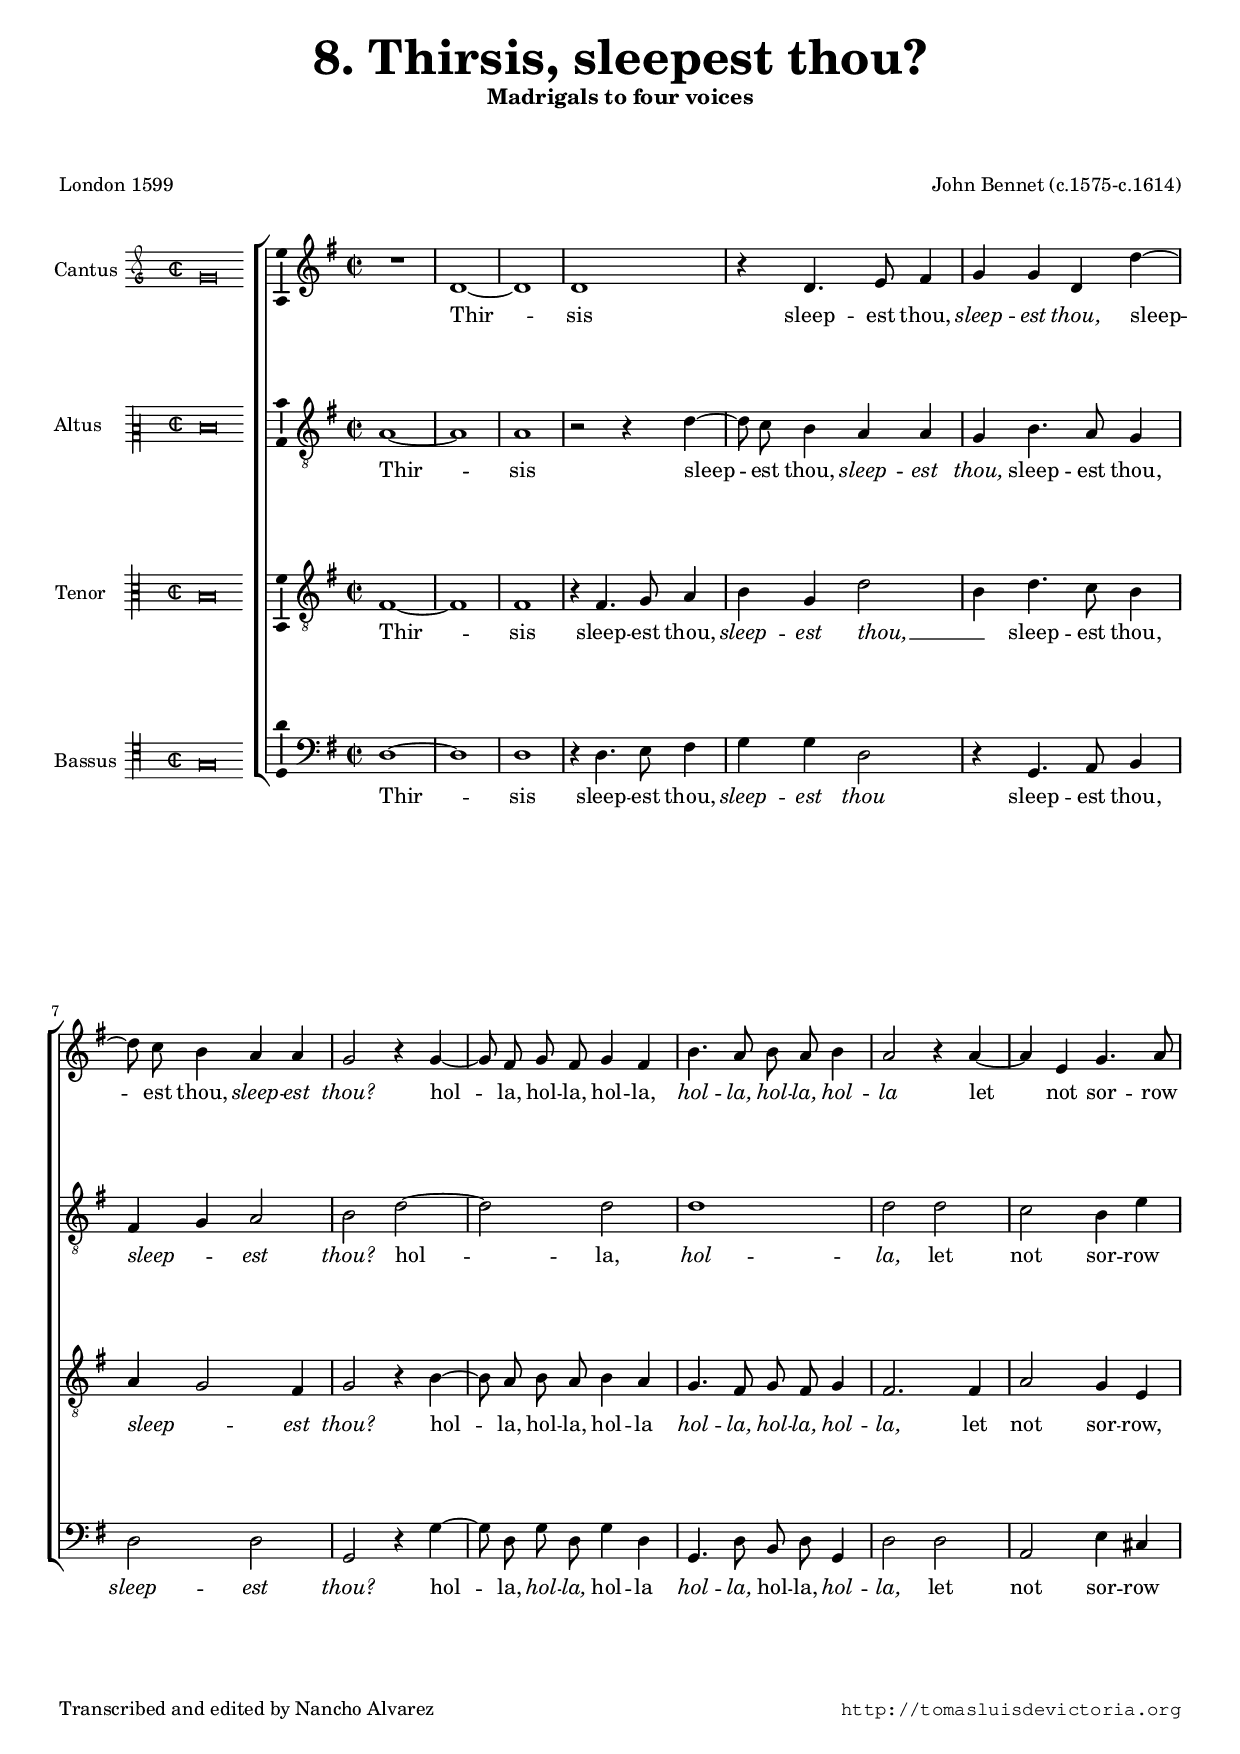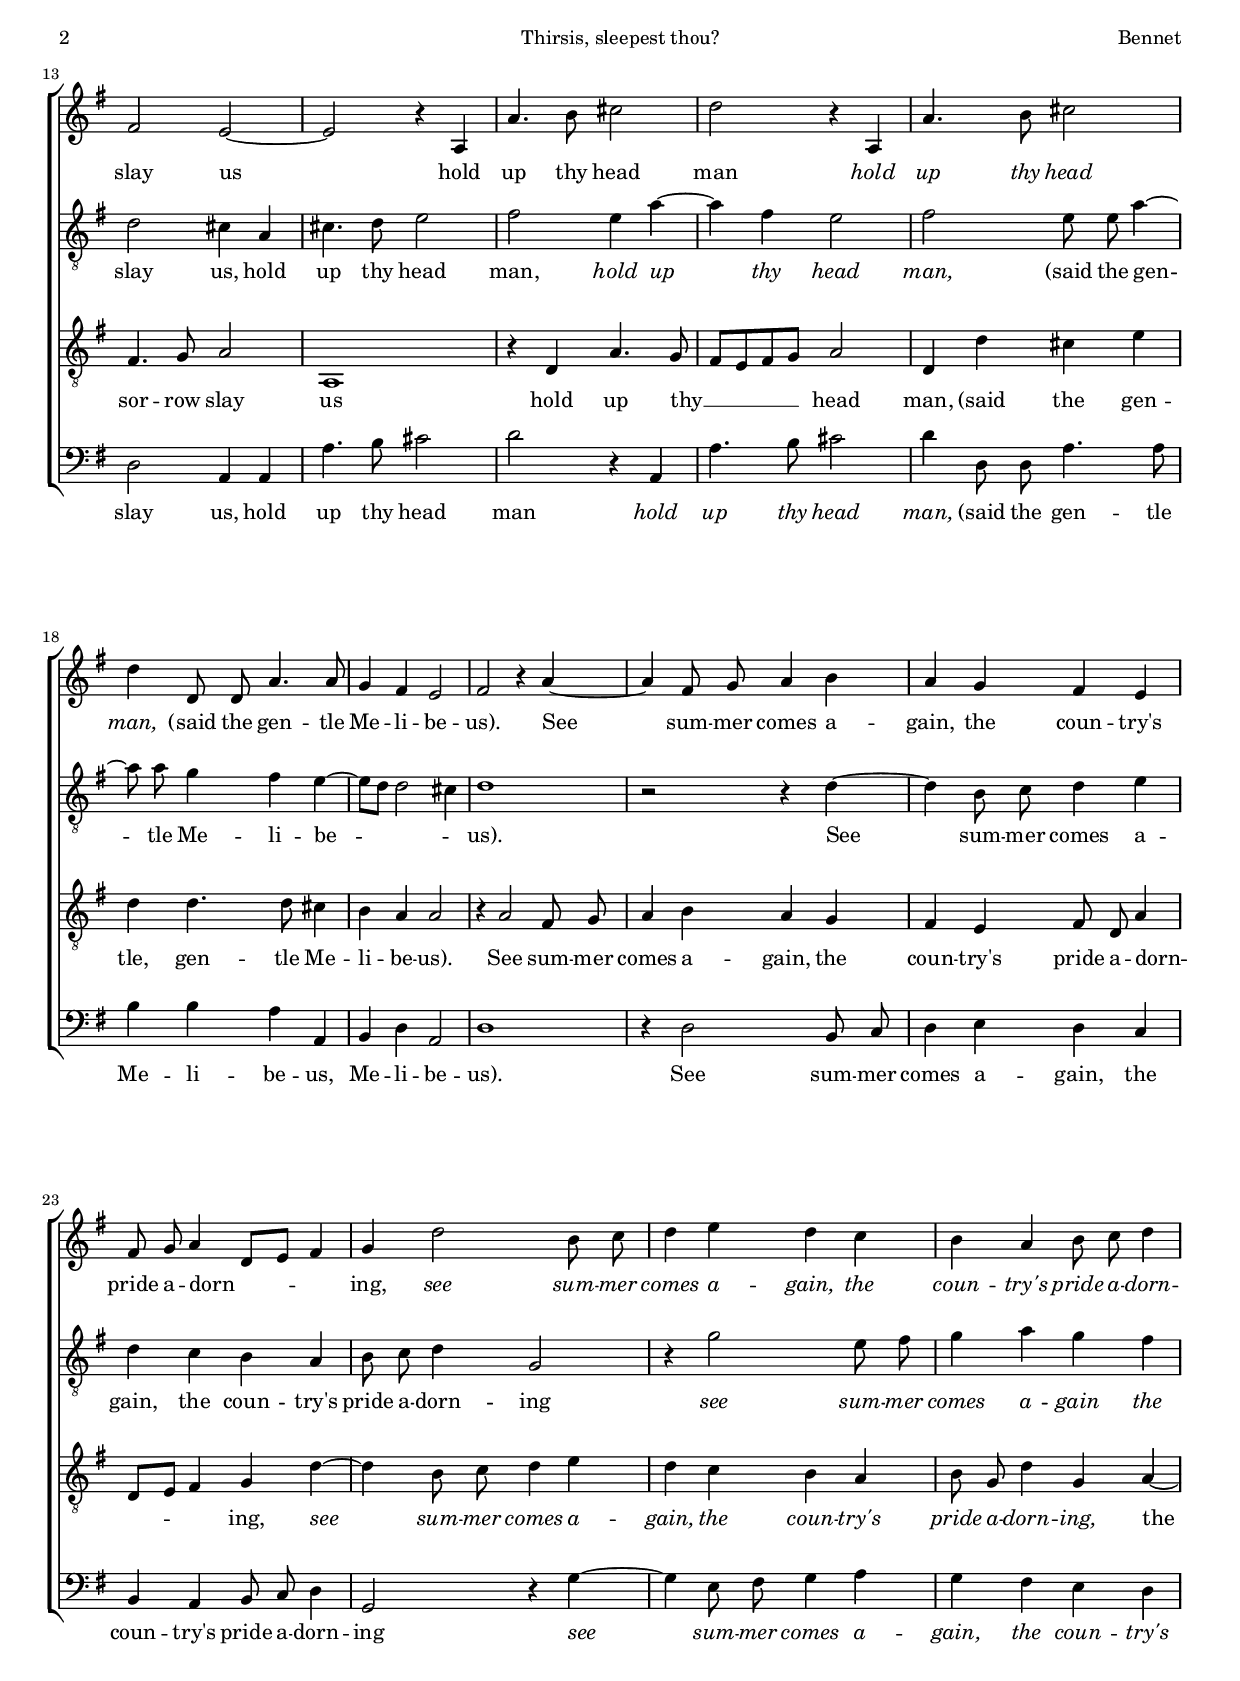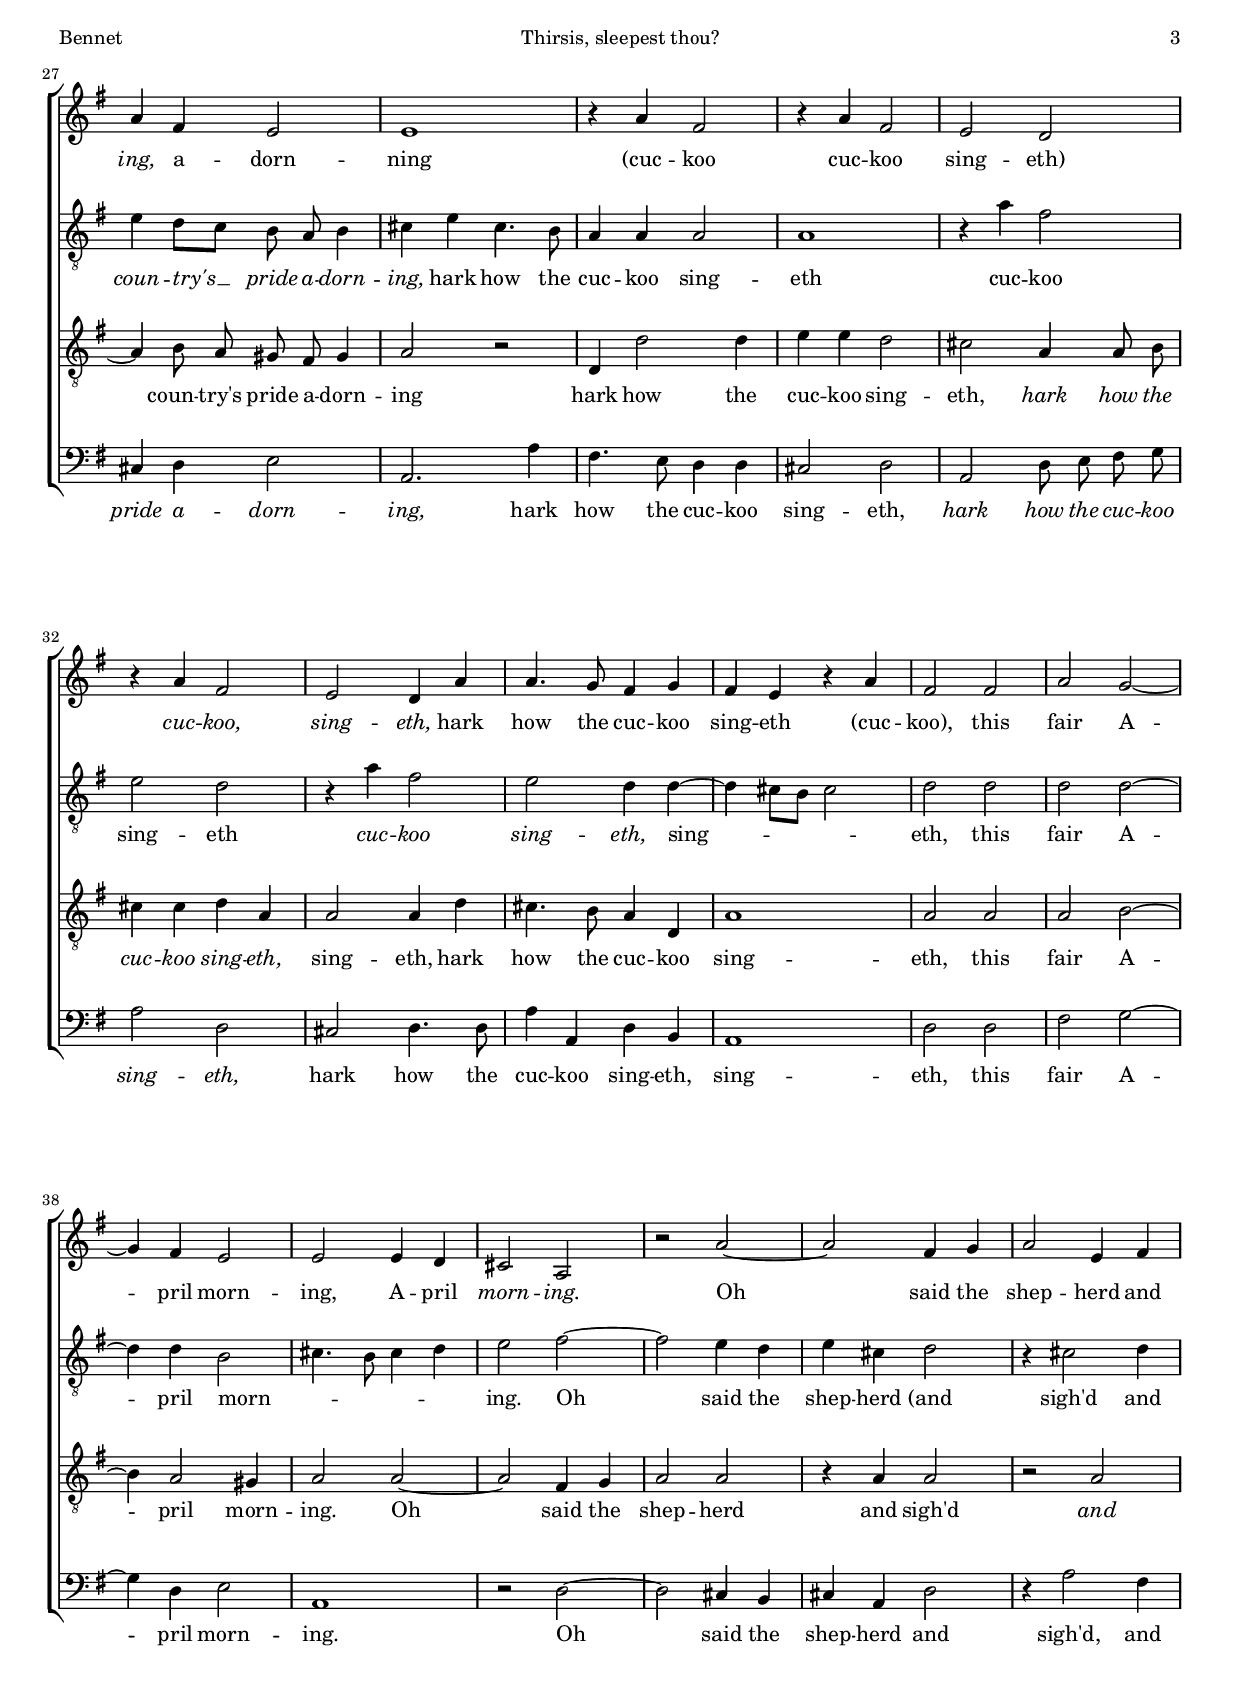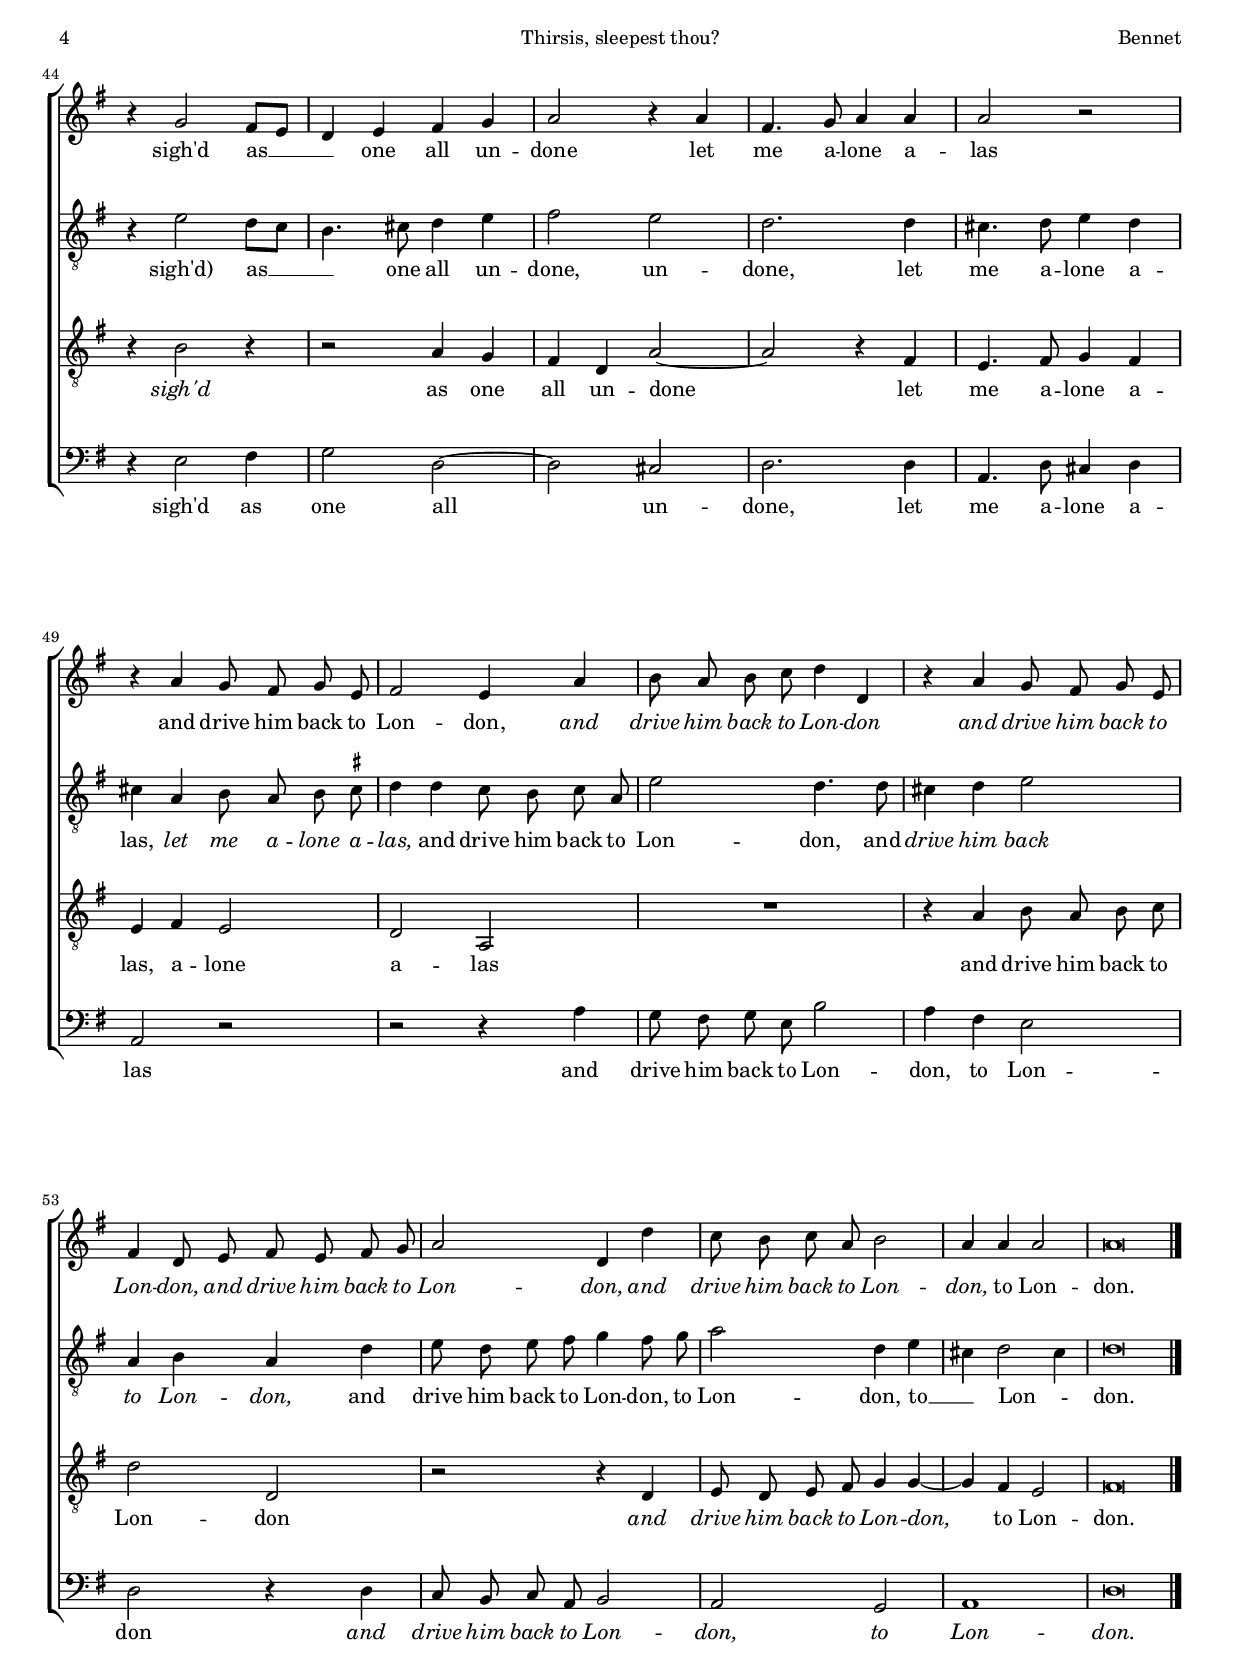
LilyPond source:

\version "2.18.0"

#(set-default-paper-size "a4")
#(set-global-staff-size 16.7)
#(ly:set-option 'point-and-click #f)
%mobile -s15.5 -i3.2

italicas=\override LyricText.font-shape = #'italic
rectas=\override LyricText.font-shape = #'upright
ss=\once \set suggestAccidentals = ##t
mtempo={\tempo 4 = 100}
mtempob={\tempo 4 = 50}
incipitwidth = 20
mt=#(define-music-function (parser location offset) (number?) ; move lyric text
      #{ \once \override LyricText.X-offset = -$offset #})


htitle="Thirsis, sleepest thou?"
hcomposer="Bennet"

\header {
	title=\markup{\fontsize #4 "8. Thirsis, sleepest thou?"}
	subtitle="Madrigals to four voices"
	subsubtitle=\markup{\null \vspace #2 }
	composer="John Bennet (c.1575-c.1614)"
        pdfauthor=\composer
	%opus="(-)"
	poet=\markup{"London 1599"} % Madrigalls to foure voyces newly published by Iohn Bennet his first works (1599)
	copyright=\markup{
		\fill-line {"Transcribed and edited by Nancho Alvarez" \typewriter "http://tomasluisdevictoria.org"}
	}
%	tagline=""
}

global={\key a \major \time 2/2
        \skip 1*57 \bar "|."
}


cantus=\relative c'{
	R1
	e1 ~
	e
	e
	r4 e4. fis8 gis4
	a4 a e e' ~
	e8 d cis4 b b
	a2 r4 a ~
	a8 gis a gis a4 gis
	cis4. b8 cis8 b cis4
	b2 r4 b ~
	b fis a4. b8
	gis2 fis ~
	fis r4 b,
	b'4. cis8 dis2
	e2 r4 b,
	b'4. cis8 dis2
	e4 e,8 e b'4. b8
	a4 gis fis2
	gis2 r4 b ~ % no esta claro
	b gis8 a b4 cis
	b a gis fis
	gis8 a b4 e,8[ fis] gis4
	a4 e'2 cis8 d
	e4 fis e d
	cis b cis8 d e4
	b4 gis fis2
	fis1
	r4 b4 gis2
	r4 b gis2
	fis e
	r4 b' gis2
	fis2 e4 b'
	b4. a8 gis4 a
	gis fis r4 b
	gis2 gis
	b a ~
	a4 gis fis2
	fis fis4 e
	dis2 b
	r2 b' ~
	b gis4 a
	b2 fis4 gis
	r4 a2 gis8[ fis]
	e4 fis gis a
	b2 r4 b
	gis4. a8 b4 b
	b2 r
	r4 b a8 gis a fis
	gis2 fis4 b
	cis8 b cis d e4 e,
	r4 b' a8 gis a fis
	gis4 e8 fis gis fis gis a
	b2 e,4 e'
	d8 cis d b cis2
	b4 b b2
	b\breve*1/2
}

altus=\relative c'{
	b1 ~
	b
	b
	r2 r4 e ~
	e8 d cis4 b b
	a4 cis4. b8 a4
	gis4 a b2
	cis2 e ~
	e e
	e1
	e2 e
	d2 cis4 fis
	e2 dis4 b
	dis4. e8 fis2
	gis2 fis4 b ~
	b gis fis2
	gis2 fis8 fis b4 ~
	b8 b a4 gis fis ~
	fis8[ e] e2 dis4
	e1
	r2 r4 e ~
	e cis8 d e4 fis
	e d cis b
	cis8 d e4 a,2
	r4 a'2 fis8 gis
	a4 b a gis
	fis e8[ d] cis b cis4
	dis4 fis dis4. cis8
	b4 b b2
	b1
	r4 b' gis2
	fis2 e
	r4 b' gis2
	fis2 e4 e ~
	e dis8[ cis] dis2
	e2 e
	e e ~
	e4 e cis2
	dis4. cis8 dis4 e
	fis2 gis ~
	gis fis4 e
	fis dis e2
	r4 dis2 e4
	r4 fis2 e8[ d]
	cis4. dis8 e4 fis
	gis2 fis
	e2. e4
	dis4. e8 fis4 e
	dis b cis8 b cis \ss dis!
	e4 e4 d8 cis d b
	fis'2 e4. e8
	dis4 e fis2
	b,4 cis b e
	fis8 e fis gis a4 gis8 a
	b2 e,4 fis
	dis e2 dis4
	e\breve*1/2
}

tenor=\relative c'{
	gis1 ~
	gis
	gis
	r4 gis4. a8 b4
	cis4 a e'2
	cis4 e4. d8 cis4
	b4 a2 gis4
	a2 r4 cis4 ~
	cis8 b cis b cis4 b
	a4. gis8 a gis a4
	gis2. gis4
	b2 a4 fis
	gis4. a8 b2
	b,1
	r4 e b'4. a8
	gis[ fis gis a] b2
	e,4 e' dis fis
	e4 e4. e8 dis4
	cis b b2
	r4 b2 gis8 a
	b4 cis b a
	gis fis gis8 e b'4
	e,8[ fis] gis4 a e' ~
	e cis8 d e4 fis
	e d cis b
	cis8 a e'4 a, b ~
	b cis8 b ais gis ais4
	b2 r
	e,4 e'2 e4
	fis fis e2
	dis2 b4 b8 cis
	dis4 dis e b
	b2 b4 e
	dis4. cis8 b4 e,
	b'1
	b2 b
	b cis ~
	cis4 b2 ais4
	b2 b ~
	b gis4 a
	b2 b
	r4 b b2
	r2 b
	r4 cis2 r4
	r2 b4 a
	gis e b'2 ~
	b r4 gis
	fis4. gis8 a4 gis
	fis gis fis2
	e2 b
	R1
	r4 b'4 cis8 b cis d
	e2 e,
	r2 r4 e
	fis8 e fis gis a4 a ~
	a gis fis2
	gis\breve*1/2
}

bassus=\relative c{
	e1 ~
	e
	e
	r4 e4. fis8 gis4
	a a e2
	r4 a,4. b8 cis4
	e2 e
	a,2 r4 a' ~
	a8 e a e a4 e
	a,4. e'8 cis e a,4
	e'2 e
	b2 fis'4 dis
	e2 b4 b
	b'4. cis8 dis2
	e2 r4 b,
	b'4. cis8 dis2
	e4 e,8 e b'4. b8
	cis4 cis b b,
	cis4 e b2
	e1
	r4 e2 cis8 d
	e4 fis e d
	cis b cis8 d e4
	a,2 r4 a' ~
	a4 fis8 gis a4 b
	a gis fis e
	dis e fis2
	b,2. b'4
	gis4. fis8 e4 e
	dis2 e
	b2 e8 fis gis a
	b2 e,
	dis e4. e8
	b'4 b, e cis
	b1
	e2 e
	gis a ~
	a4 e fis2
	b,1
	r2 e ~
	e dis4 cis 
	dis b e2
	r4 b'2 gis4
	r4 fis2 gis4
	a2 e ~
	e dis
	e2. e4
	b4. e8 dis4 e
	b2 r
	r2 r4 b'
	a8 gis a fis cis'2
	b4 gis fis2
	e r4 e
	d8 cis d b cis2
	b2 a
	b1
	e\breve*1/2
}

textocantus=\lyricmode{
Thir -- sis sleep -- est thou,
\italicas sleep -- est thou, \rectas
sleep -- est thou,
\italicas sleep -- est thou? \rectas
hol -- la, hol -- la, hol -- la, % H: Hollo
\italicas hol -- la, hol -- la, hol -- la \rectas
let not sor -- row slay us
hold up thy head man
\italicas hold up thy head man, \rectas
(said the gen -- tle Me -- li -- be -- us).
See sum -- mer comes a -- gain, % sommer  gaine
the coun -- try's pride a -- dorn -- _ _ ing, % tries
\italicas see sum -- mer comes a -- gain,
the coun -- try's pride a -- dorn -- ing, \rectas
a -- dorn -- ning
(cuc -- koo % cuckoe
cuc -- koo sing -- eth)
\italicas cuc -- koo, sing -- eth, \rectas
hark how the cuc -- koo sing -- eth % harke
(cuc -- koo),
this fair A -- pril morn -- ing, % faire
A -- pril \italicas morn -- ing. \rectas
Oh said the shep -- herd and
sigh'd as __ _ 
one all un -- done % don
let me a -- lone a -- las
and drive him back to Lon -- don, % backe
\italicas and drive him back to Lon -- don
and drive him back to Lon -- don,
and drive him back to Lon -- don,
and drive him back to Lon -- don, \rectas
to Lon -- don.
}

textoaltus=\lyricmode{
Thir -- sis
sleep -- est thou,
\italicas sleep -- est thou, \rectas
sleep -- est thou,
\italicas sleep -- _ est thou? \rectas
hol -- la,
\italicas hol -- la, \rectas
let not sor -- row slay us,
hold up thy head man,
\italicas hold up thy head man, \rectas
(said the gen -- tle Me -- li -- be -- _ _ us).
See sum -- mer comes a -- gain,
the coun -- try's pride a -- dorn -- ing
\italicas see sum -- mer comes a -- gain 
the coun -- try's __ pride a -- dorn -- ing, \rectas
hark how the cuc -- koo sing -- eth
cuc -- koo sing -- eth
\italicas cuc -- koo sing -- eth, \rectas
sing -- _ _ eth,
this fair A -- pril morn -- _ _ _ _ ing.
Oh said the shep -- herd (and
sigh'd and sigh'd) as __ _ one all un -- done,
un -- done,
let me a -- lone a -- las,
\italicas let me a -- lone a -- las, \rectas
and drive him back to Lon -- don,
and \italicas drive him back to Lon -- don, \rectas
and drive him back to Lon -- don,
to Lon -- don,
to __ _ Lon -- _ don.
}

textotenor=\lyricmode{
Thir -- sis
sleep -- est thou,
\italicas sleep -- est thou, __ _ \rectas
sleep -- est thou,
\italicas sleep -- _ est thou? \rectas
hol -- la, hol -- la, hol -- la
\italicas hol -- la, hol -- la, hol -- la, \rectas
let not sor -- row, sor -- row slay us
hold up thy __ _ head man,
(said the gen -- tle, gen -- tle Me -- li -- be -- us).
See sum -- mer comes a -- gain,
the coun -- try's pride a -- dorn -- _ _ ing,
\italicas see sum -- mer comes a -- gain,
the coun -- try's pride a -- dorn -- ing, \rectas
the \mt #3 coun -- try's pride a -- dorn -- ing
hark how the cuc -- koo sing -- eth,
\italicas hark how the cuc -- koo sing -- eth, \rectas
sing -- eth,
hark how the cuc -- koo sing -- eth,
this fair A -- pril morn -- ing.
Oh said the shep -- herd % O
and sigh'd
\italicas and sigh'd \rectas
as one all un -- done
let me a -- lone a -- las,
a -- lone a -- las
and drive him back to Lon -- don
\italicas and drive him back to Lon -- don, \rectas
to Lon -- don.
}

textobassus=\lyricmode{
Thir -- sis
sleep -- est thou,
\italicas sleep -- est thou \rectas
sleep -- est thou,
\italicas sleep -- est thou? \rectas
hol -- la, \italicas hol -- la, \rectas hol -- la
\italicas hol -- la, \rectas hol -- la, \italicas hol -- la, \rectas
let not sor -- row slay us,
hold up thy head man
\italicas hold up thy head man, \rectas
(said the gen -- tle Me -- li -- be -- us,
Me -- li -- be -- us).
See sum -- mer comes a -- gain,
the coun -- try's pride a -- dorn -- ing
\italicas see sum -- mer comes a -- gain,
the coun -- try's pride a -- dorn -- ing, \rectas
hark how the cuc -- koo sing -- eth,
\italicas hark how the cuc -- koo sing -- eth, \rectas
hark how the cuc -- koo sing -- eth,
sing -- eth,
this fair A -- pril morn -- ing.
Oh said the shep -- herd and
sigh'd,
and sigh'd as one all un -- done,
let me a -- lone a -- las
and drive him back to Lon -- don,
to Lon -- don
\italicas and drive him back to Lon -- don,
to Lon -- don. \rectas
}


incipitcantus=\markup{
	\score{
		{ 
		\set Staff.instrumentName="Cantus "
		\override NoteHead.style = #'neomensural
		\override Staff.TimeSignature.style = #'neomensural
		\cadenzaOn 
		\clef "petrucci-g"
		\key c \major
		\time 2/2
                g'\breve
		} 

	\layout { line-width=\incipitwidth indent = 0 }
	}
}

incipitaltus=\markup{
	\score{
		{ 
		\set Staff.instrumentName="Altus    "
		\override NoteHead.style = #'neomensural 
		\override Staff.TimeSignature.style = #'neomensural
		\cadenzaOn 
		\clef "petrucci-c2"
		\key c \major
		\time 2/2
                d'\breve
		} 
	\layout { line-width=\incipitwidth indent = 0 }
	}
}


incipittenor=\markup{
	\score{
		{ 
		\set Staff.instrumentName="Tenor   "
		\override NoteHead.style = #'neomensural 
		\override Staff.TimeSignature.style = #'neomensural
		\cadenzaOn 
		\clef "petrucci-c3"
		\key c \major
		\time 2/2
                b\breve
		} 
	\layout { line-width=\incipitwidth indent=0 }
	}
}

incipitbassus=\markup{
	\score{
		{ 
		\set Staff.instrumentName="Bassus "
		\override NoteHead.style = #'neomensural
		\override Staff.TimeSignature.style = #'neomensural
		\cadenzaOn 
		\clef "petrucci-c4"
		\key c \major
		\time 2/2
                g\breve
		} 
	\layout { line-width=\incipitwidth indent = 0 }
	}
}

%\layout {
%       \context {\Voice
%               \remove Ligature_bracket_engraver
%               \consists Mensural_ligature_engraver
%       }
%       line-width=\incipitwidth
%       indent = 0
%}



\score {\transpose e d{
\new ChoirStaff<<

	\new Staff <<\global
	\new Voice="v1" {
		\set Staff.instrumentName=\incipitcantus
		%\set Staff.instrumentName="Cantus "
		\clef "treble"
		\cantus }
	\new Lyrics \lyricsto "v1" {\textocantus }
	>>

	\new Staff <<\global
	\new Voice="v2" {
		\set Staff.instrumentName=\incipitaltus
		%\set Staff.instrumentName="Alto "
		\clef "G_8"
		\altus }
	\new Lyrics \lyricsto "v2" {\textoaltus }
	>>
	
	\new Staff <<\global
	\new Voice="v3" {
		\set Staff.instrumentName=\incipittenor
		%\set Staff.instrumentName="Tenor "
		\clef "G_8"
		\tenor }
	\new Lyrics \lyricsto "v3" {\textotenor }
	>>

	\new Staff <<\global
	\new Voice="v4" {
		\set Staff.instrumentName=\incipitbassus
		%\set Staff.instrumentName="Bass "
		\clef "bass"
		\bassus }
	\new Lyrics \lyricsto "v4" {\textobassus }
	>>
	
>>

	} % transpose

\layout{ 
	\context {\Lyrics 
		\override VerticalAxisGroup.staff-affinity = #UP
		\override VerticalAxisGroup.nonstaff-relatedstaff-spacing =
			#'((basic-distance . 0) (minimum-distance . 0) (padding . 1))
		\override LyricText.font-size = #1.1
		\override LyricHyphen.minimum-distance = #0.5
	}
	\context {\Score 
		tempoHideNote = ##t
		\override BarNumber.padding = #2 
	}
	\context {\Voice 
		%melismaBusyProperties = #'()
		autoBeaming = ##f
	}
	\context {\Staff 
                %\RemoveEmptyStaves
                %\override VerticalAxisGroup.remove-first = ##t
		\override VerticalAxisGroup.staff-staff-spacing =
			#'((basic-distance . 11) (minimum-distance . 0) (padding . 1))
		\consists Ambitus_engraver 
		\override LigatureBracket.padding = #1
	}
}

%\midi { \mtempo }

}


\paper{
	evenHeaderMarkup=\markup  \fill-line { \fromproperty #'page:page-number-string \htitle \hcomposer }
	oddHeaderMarkup= \markup  \fill-line { \on-the-fly #not-first-page \hcomposer \on-the-fly #not-first-page \htitle \on-the-fly #not-first-page \fromproperty #'page:page-number-string }
	%system-count=13
	%page-count = 2
	ragged-last-bottom = ##f
	indent=3.5\cm
	system-system-spacing =
	#'((basic-distance . 20) (minimum-distance . 0) (padding . 5))
	top-system-spacing = % header
	#'((basic-distance . 8) (minimum-distance . 0) (padding . 0))
	last-bottom-spacing = % footer
	#'((basic-distance . 12) (minimum-distance . 0) (padding . 0))
	markup-system-spacing.padding = #1.5
}
